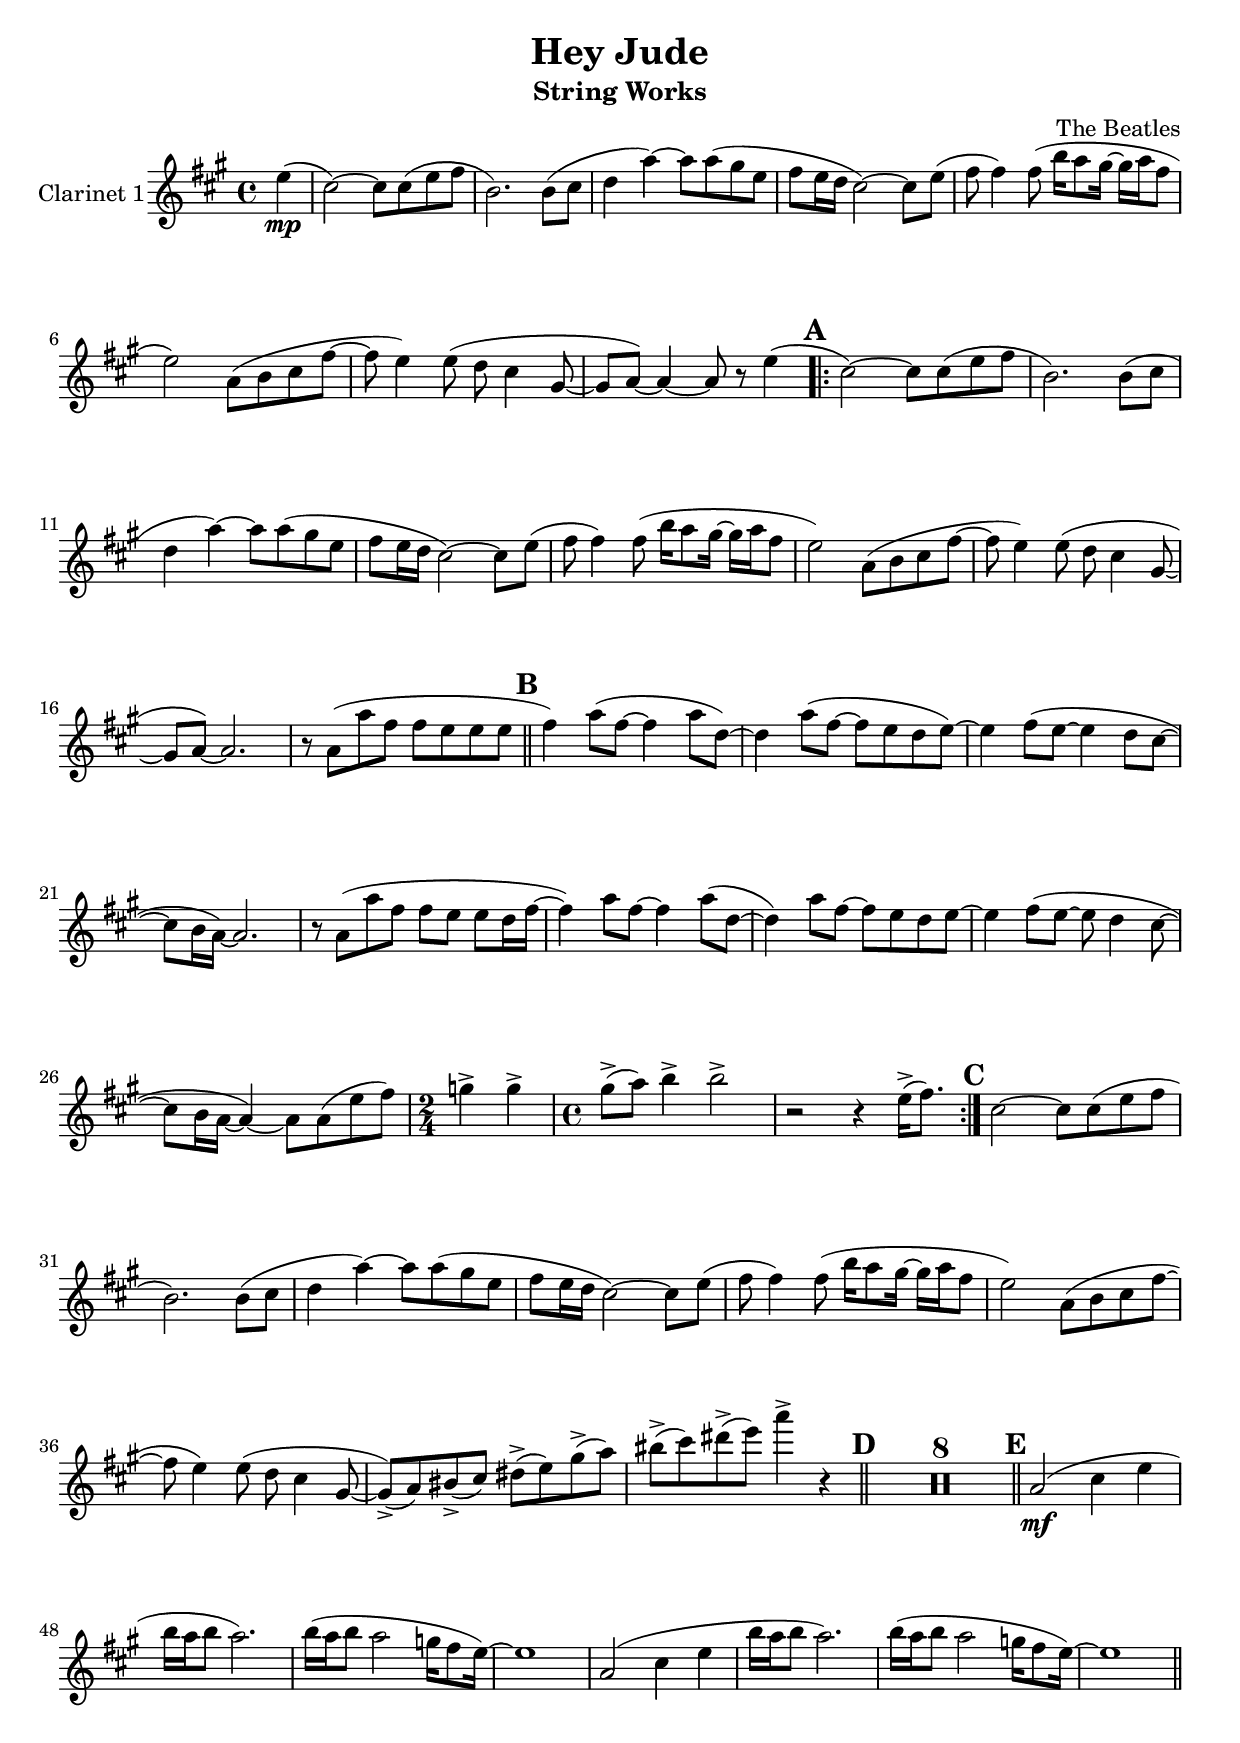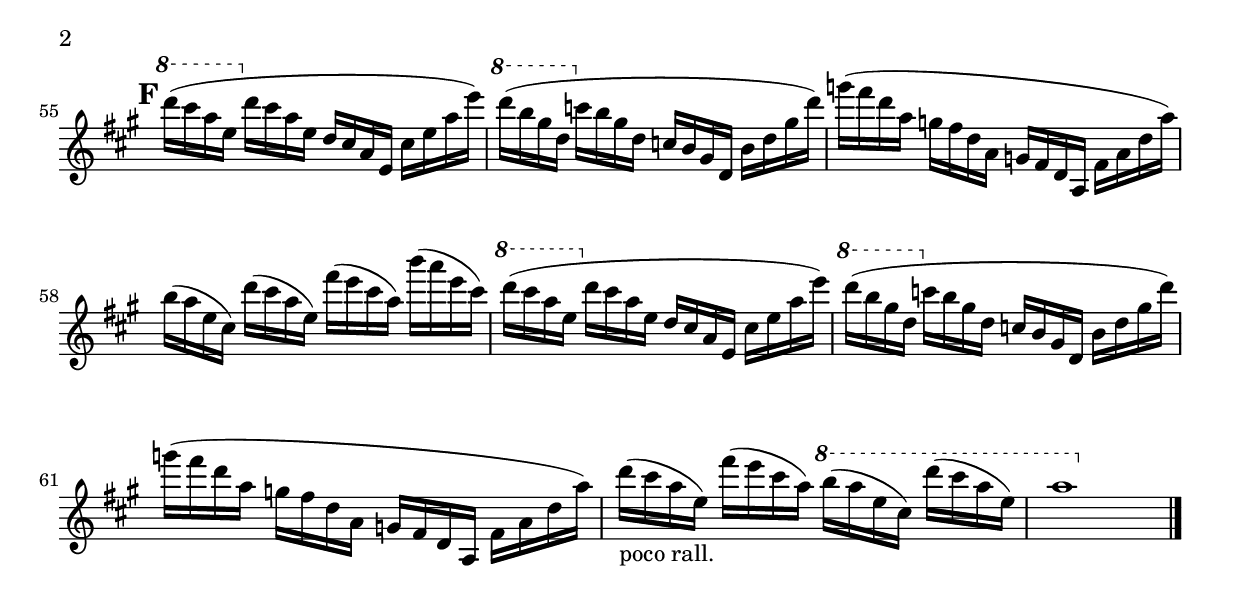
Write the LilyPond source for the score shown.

% Created on Sun May 15 16:43:59 CEST 2011
\version "2.12.0"

\header {
	title = "Hey Jude" 
 subtitle = "String Works" 
 	composer = "The Beatles" 

}

mbreak = {}

\include "deutsch.ly"

staffViolin = \new Staff {
	\time 4/4
	\set Staff.instrumentName = "Clarinet 1"
	\set Staff.midiInstrument = "clarinet"
	\key g \major
	\clef treble
	\compressFullBarRests
	\relative c'' { 
		\partial 4 d4\mp(
		h2)~ h8 h( d e
		a,2.) a8( h
		c4 g')~g8 g( fis d
		e d16 c h2)~ h8 d( \mbreak
		e8 e4) e8( a16 g8 fis16~ fis16 g16 e8
		d2) g,8( a h e~
		e d4) d8( c h4 fis8~
		fis g)~ g4~ g8 r8 d'4( \mbreak 
		
		\repeat volta 2 { \mark \default
			h2)~  h8 h( d e
			a,2.) a8( h
			c4 g')~g8 g( fis d
			e d16 c h2)~ h8 d( \mbreak
			e8 e4) e8( a16 g8 fis16~ fis16 g16 e8
			d2) g,8( a h e~
			e d4) d8( c h4 fis8~
			fis g)~ g2. \mbreak 
			r8 g8( g' e e d d d 
			\bar "||" 
			\mark \default
			e4) g8( e~ e4 g8 c,)~
			c4 g'8( e~ e d c d)~
			d4 e8( d~ d4 c8 h~ \mbreak
			h8 a16 g)~ g2.
			r8 g8( g' e e d d c16 e~
			e4) g8 e~ e4 g8( c,~
			c4) g'8 e~ e d c d~ \mbreak
			d4 e8( d~ d c4 h8~
			h a16 g~ g4)~ g8 g( d' e)
			\time 2/4
			f4-> f->
			\time 4/4
			fis8->( g) a4-> a2->
			r2 r4 d,16->( e8.) \mbreak
		}
		\mark \default
		h2~ h8 h( d e
		a,2.) a8( h
		c4 g')~g8 g( fis d
		e d16 c h2)~ h8 d( \mbreak
		e8 e4) e8( a16 g8 fis16~ fis16 g16 e8
		d2) g,8( a h e~
		e d4) d8( c h4 fis8~
		fis->)( g) ais->( h) cis->( d) fis->( g) \mbreak
		ais->(h) cis->( d) g4-> r4 
		\bar "||"
		\mark \default
		R1*8
		\bar "||"
		\mark \default
		g,,2 \mf ( h4 d
		a'16 g a8 g2.)
		a16( g a8 g2 f16 e8 d16)~ \mbreak
		d1
		g,2 ( h4 d
		a'16 g a8 g2.)
		a16( g a8 g2 f16 e8 d16)~
		d1 \mbreak
		\bar "||"
		\pageBreak
		\mark \default
		\ottava #1 c''16( h g d \ottava #0 c h g d c h g d h' d g d')
		\ottava #1 c'16( a fis c \ottava #0 b a fis c b a fis c a' c fis c') \mbreak
		f( e c g f e c g f e c g e' g c g')
		a( g d h) c'( h g d) e'( d h g) a'( g d h) \mbreak
		\ottava #1 c'( h g d \ottava #0 c h g d c h g d h' d g d')
		\ottava #1 c'16( a fis c \ottava #0 b a fis c b a fis c a' c fis c') \mbreak
		f( e c g f e c g f e c g e' g c g')
		c(_"poco rall." h g d) e'( d h g) \ottava #1 a'( g d h) c'( h g d)
		g1 \ottava #0 \mbreak


		
	\bar "|."
	}

}


\score {
	<<
		\transpose g a {
		\staffViolin
		}
		
	>>
	
	

  \layout {
  }
}

\paper {
%  bookTitleMarkup = \markup {
%   \fill-line {
%     \fromproperty #'header:title
%     \fromproperty #'header:composer
%   }
%  }
}


